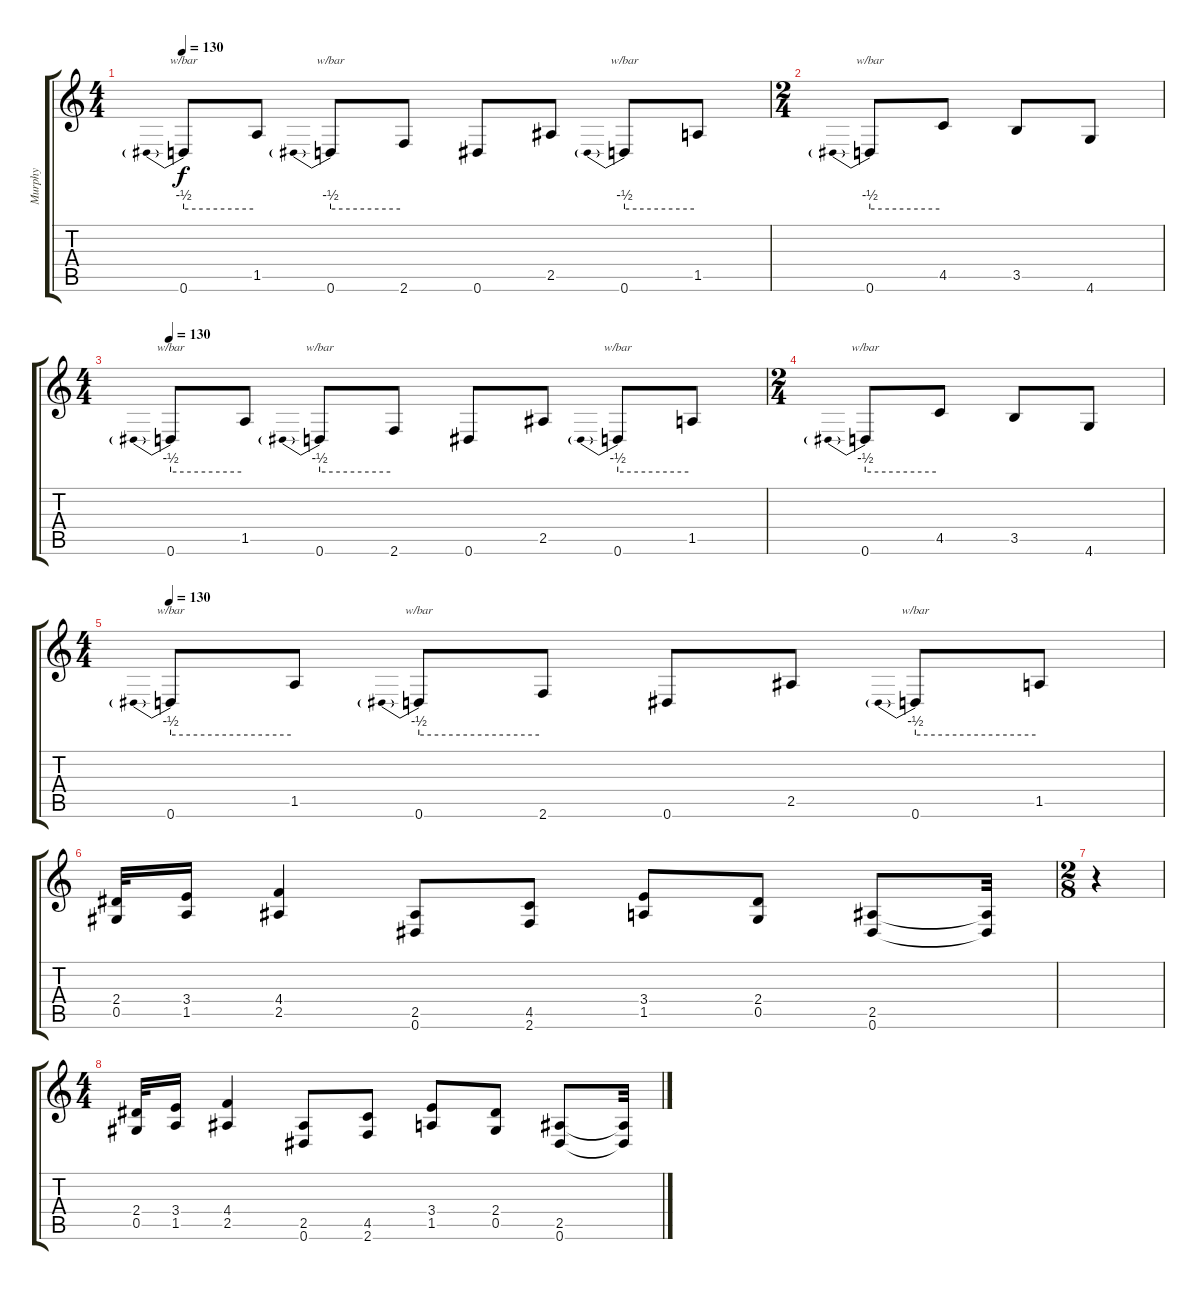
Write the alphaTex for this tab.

\track ("Murphy" "Murphy") {instrument distortionguitar}
\staff {score tabs}
\tuning (Eb4 Bb3 Gb3 Db3 Ab2 Eb2) {hide}
\ts (4 4)
\tempo 130
\clef g2
\ks c
0.6.8{tbe (predive default 0 -2 60 -2) dy f} 1.5.8 0.6.8{tbe (predive default 0 -2 60 -2)} 2.6.8 0.6.8 2.5.8 0.6.8{tbe (predive default 0 -2 60 -2)} 1.5.8 |
\ts (2 4)
0.6.8{tbe (predive default 0 -2 60 -2)} 4.5.8 3.5.8 4.6.8 |
\ts (4 4)
\tempo 130
0.6.8{tbe (predive default 0 -2 60 -2)} 1.5.8 0.6.8{tbe (predive default 0 -2 60 -2)} 2.6.8 0.6.8 2.5.8 0.6.8{tbe (predive default 0 -2 60 -2)} 1.5.8 |
\ts (2 4)
0.6.8{tbe (predive default 0 -2 60 -2)} 4.5.8 3.5.8 4.6.8 |
\ts (4 4)
\tempo 130
0.6.8{tbe (predive default 0 -2 60 -2)} 1.5.8 0.6.8{tbe (predive default 0 -2 60 -2)} 2.6.8 0.6.8 2.5.8 0.6.8{tbe (predive default 0 -2 60 -2)} 1.5.8 |
(2.4 0.5).32 (3.4 1.5).16 (4.4 2.5).4 (2.5 0.6).8 (4.5 2.6).8 (3.4 1.5).8 (2.4 0.5).8 (2.5 0.6).8 (2.5{t} 0.6{t}).32 |
\ts (2 8)
r.4 |
\ts (4 4)
(2.4 0.5).32 (3.4 1.5).16 (4.4 2.5).4 (2.5 0.6).8 (4.5 2.6).8 (3.4 1.5).8 (2.4 0.5).8 (2.5 0.6).8 (2.5{t} 0.6{t}).32
